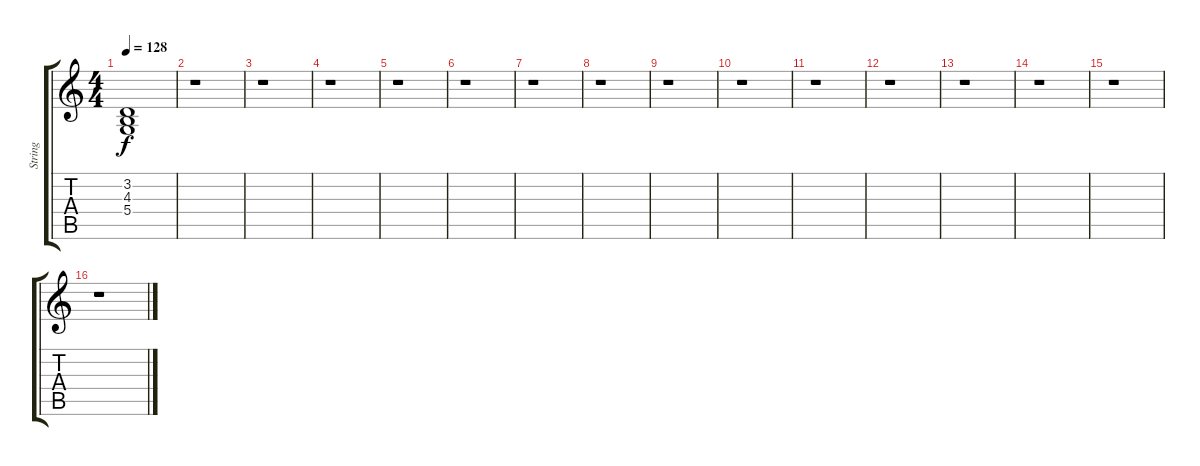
\track ("String" "String") {instrument stringensemble2}
\staff {score tabs}
\tuning (E4 B3 G3 D3 A2 E2) {hide}
\ts (4 4)
\tempo 128
\clef g2
\ks c
(3.2 4.3 5.4).1{dy f volume 5} |
r.1 |
r.1 |
r.1 |
r.1 |
r.1 |
r.1 |
r.1 |
r.1 |
r.1 |
r.1 |
r.1 |
r.1 |
r.1 |
r.1 |
r.1
